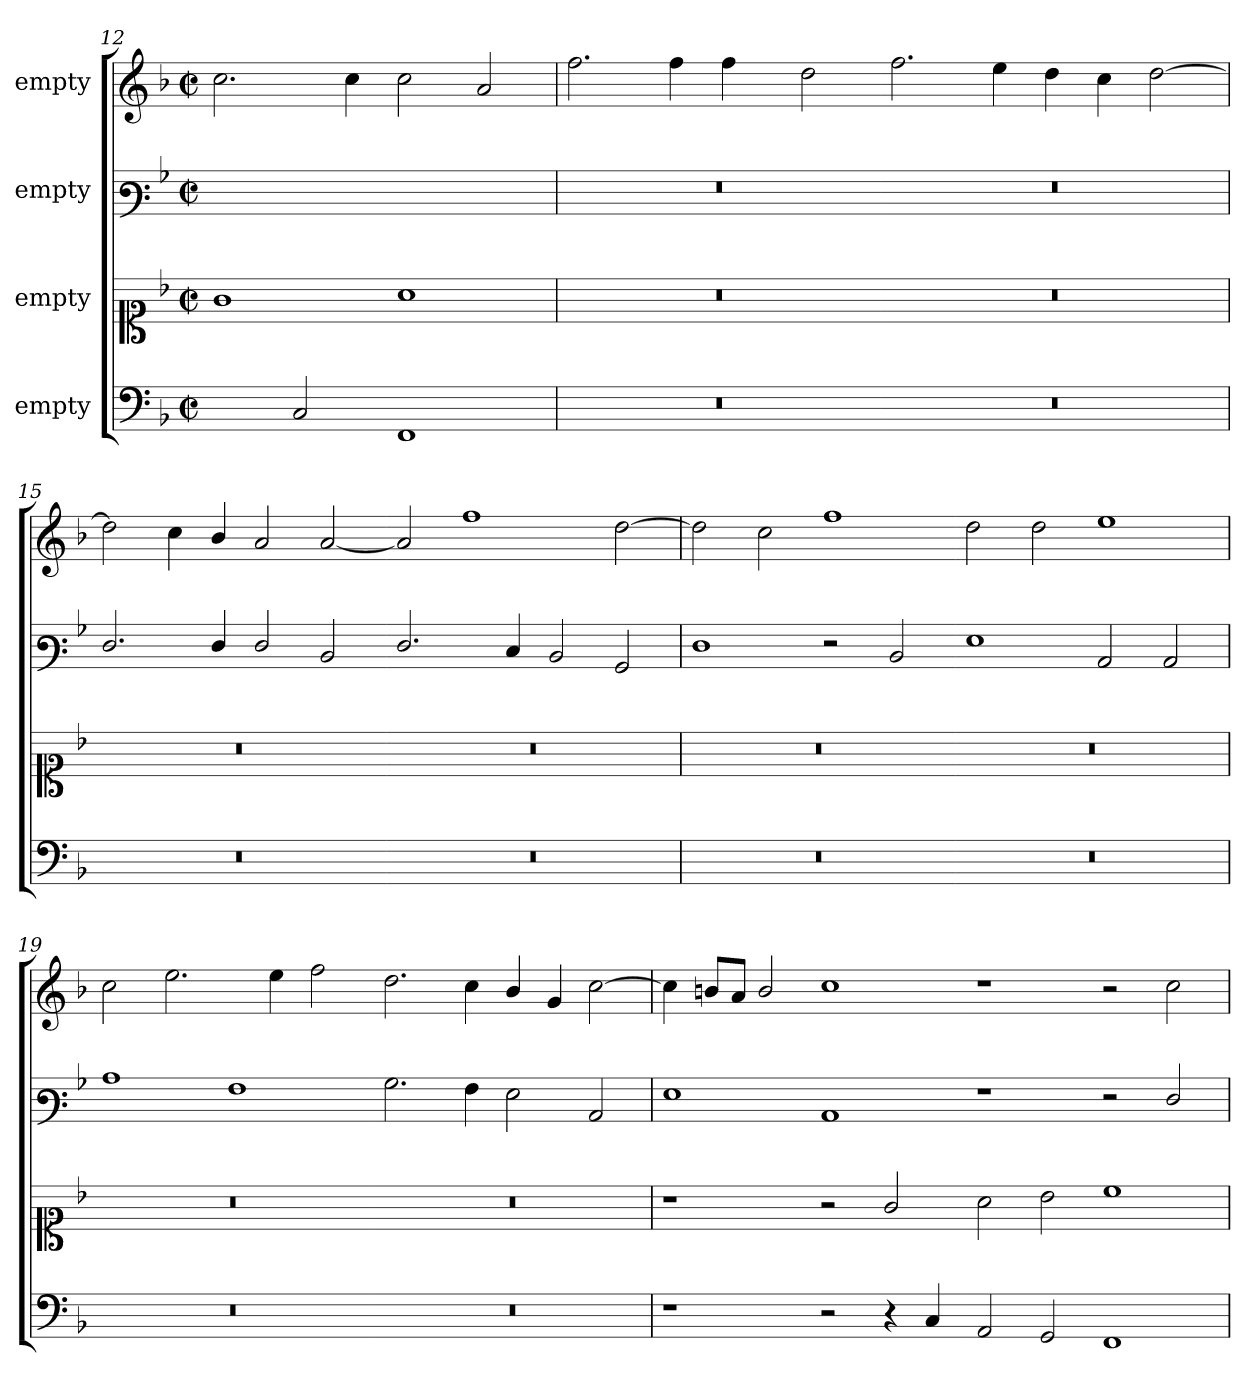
**kern	**kern	**kern	**kern
*part4	*part3	*part2	*part1
*staff4	*staff3	*staff2	*staff1
*I"empty	*I"empty	*I"empty	*I"empty
*clefF4	*clefC1	*clefF3	*clefG2
*k[b-]	*k[b-]	*k[b-]	*k[b-]
*F:	*F:	*F:	*F:
*M2/1	*M2/1	*M2/1	*M2/1
*met(c|)	*met(c|)	*met(c|)	*met(c|)
=12	=12	=12	=12
2ryy	1g	0ryy	2.cc\
2C/	.	.	.
.	.	.	4cc\
1FF	1a	.	2cc\
.	.	.	2a/
=13	=13	=13	=13
0r	0r	0r	2.ff\
.	.	.	4ff\
!	!	!	!LO:N:vis=4
.	.	.	2ff\
.	.	.	2dd\
=14-	=14-	=14-	=14-
0r	0r	0r	2.ff\
.	.	.	4ee\
.	.	.	4dd\
.	.	.	4cc\
.	.	.	[2dd\
=15	=15	=15	=15
0r	0r	2.F/	2dd\]
.	.	.	4cc\
.	.	4F/	4b-/
.	.	2F/	2a/
.	.	2D/	[2a/
=16-	=16-	=16-	=16-
0r	0r	2.F/	2a/]
.	.	.	1ff
.	.	4E/	.
.	.	2D/	.
.	.	2BB-/	[2dd\
=17	=17	=17	=17
0r	0r	1F	2dd\]
.	.	.	2cc\
.	.	2r	1ff
.	.	2D/	.
=18-	=18-	=18-	=18-
0r	0r	1G	2dd\
.	.	.	2dd\
.	.	2C/	1ee
.	.	2C/	.
=19	=19	=19	=19
0r	0r	1c	2cc\
.	.	.	2.ee\
.	.	1A	.
.	.	.	4ee\
.	.	.	2ff\
=20-	=20-	=20-	=20-
0r	0r	2.B-\	2.dd\
.	.	4A\	4cc\
.	.	2G\	4b-/
.	.	.	4g/
.	.	2C/	[2cc\
=21	=21	=21	=21
1r	1r	1G	4cc\]
.	.	.	8bn/L
.	.	.	8a/J
.	.	.	2b/
2r	2r	1C	1cc
4r	2g/	.	.
4C/	.	.	.
=22-	=22-	=22-	=22-
2AA/	2a\	1r	1r
2GG/	2b-\	.	.
1FF	1cc	2r	2r
.	.	2F/	2cc\
=	=	=	=
*-	*-	*-	*-
